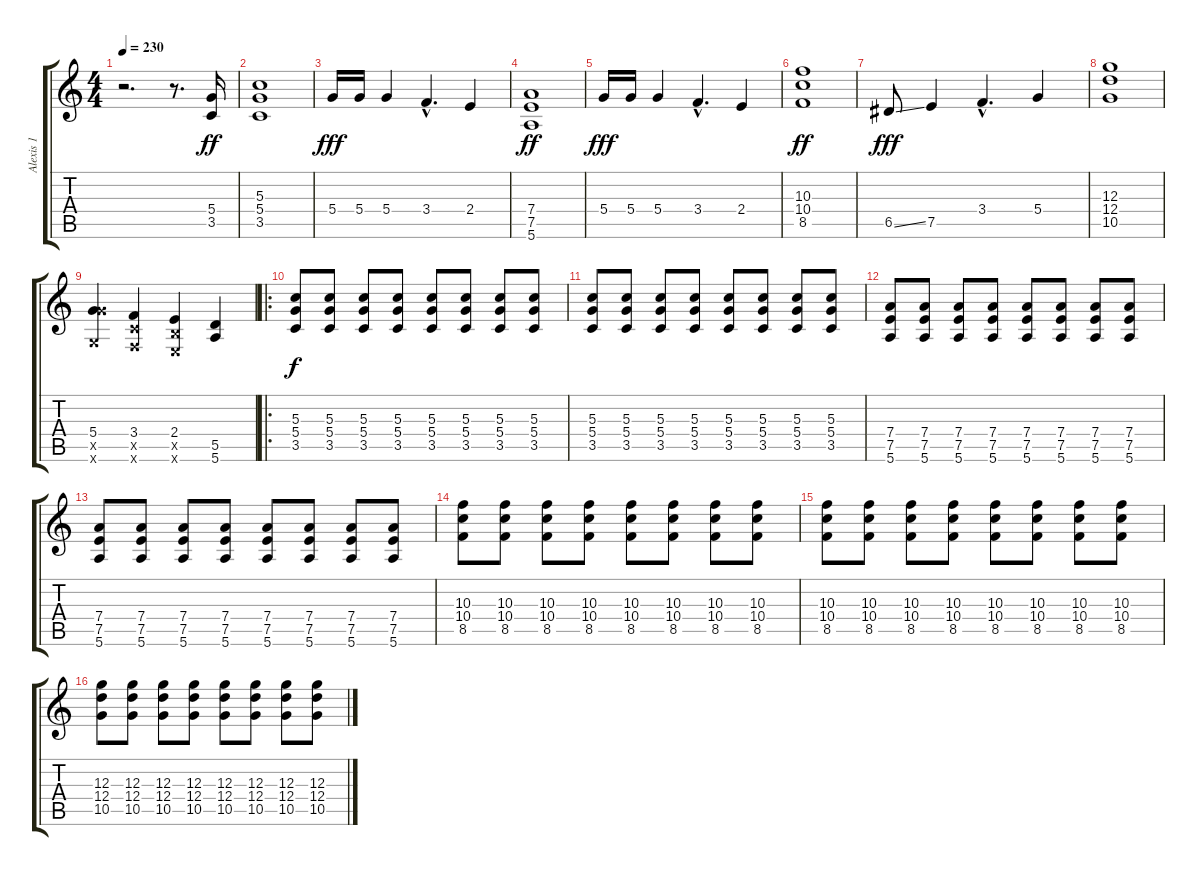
\track ("Alexis 1" "Alexis 1") {instrument distortionguitar}
\staff {score tabs}
\tuning (E4 B3 G3 D3 A2 E2) {hide}
\ts (4 4)
\tempo 230
\clef g2
\ks c
r.2{d dy ff instrument distortionguitar} r.8{d} (5.4 3.5).16{balance 0} |
(5.3 5.4 3.5).1 |
5.4.16{dy fff} 5.4.16 5.4.4 3.4{hac}.4{d} 2.4.4 |
(7.4 7.5 5.6).1{dy ff} |
5.4.16{dy fff} 5.4.16 5.4.4 3.4{hac}.4{d} 2.4.4 |
(10.3 10.4 8.5).1{dy ff} |
6.5{ss}.8{dy fff} 7.5.4 3.4{hac}.4{d} 5.4.4 |
(12.3 12.4 10.5).1 |
(5.4 10.5{x} 3.6{x}).4 (3.4 3.5{x} 1.6{x}).4 (2.4 2.5{x} 0.6{x}).4 (5.5 5.6).4 |
\ro
(5.3 5.4 3.5).8{dy f balance 12} (5.3 5.4 3.5).8 (5.3 5.4 3.5).8 (5.3 5.4 3.5).8 (5.3 5.4 3.5).8 (5.3 5.4 3.5).8 (5.3 5.4 3.5).8 (5.3 5.4 3.5).8 |
(5.3 5.4 3.5).8 (5.3 5.4 3.5).8 (5.3 5.4 3.5).8 (5.3 5.4 3.5).8 (5.3 5.4 3.5).8 (5.3 5.4 3.5).8 (5.3 5.4 3.5).8 (5.3 5.4 3.5).8 |
(7.4 7.5 5.6).8 (7.4 7.5 5.6).8 (7.4 7.5 5.6).8 (7.4 7.5 5.6).8 (7.4 7.5 5.6).8 (7.4 7.5 5.6).8 (7.4 7.5 5.6).8 (7.4 7.5 5.6).8 |
(7.4 7.5 5.6).8 (7.4 7.5 5.6).8 (7.4 7.5 5.6).8 (7.4 7.5 5.6).8 (7.4 7.5 5.6).8 (7.4 7.5 5.6).8 (7.4 7.5 5.6).8 (7.4 7.5 5.6).8 |
(10.3 10.4 8.5).8 (10.3 10.4 8.5).8 (10.3 10.4 8.5).8 (10.3 10.4 8.5).8 (10.3 10.4 8.5).8 (10.3 10.4 8.5).8 (10.3 10.4 8.5).8 (10.3 10.4 8.5).8 |
(10.3 10.4 8.5).8 (10.3 10.4 8.5).8 (10.3 10.4 8.5).8 (10.3 10.4 8.5).8 (10.3 10.4 8.5).8 (10.3 10.4 8.5).8 (10.3 10.4 8.5).8 (10.3 10.4 8.5).8 |
(12.3 12.4 10.5).8 (12.3 12.4 10.5).8 (12.3 12.4 10.5).8 (12.3 12.4 10.5).8 (12.3 12.4 10.5).8 (12.3 12.4 10.5).8 (12.3 12.4 10.5).8 (12.3 12.4 10.5).8
